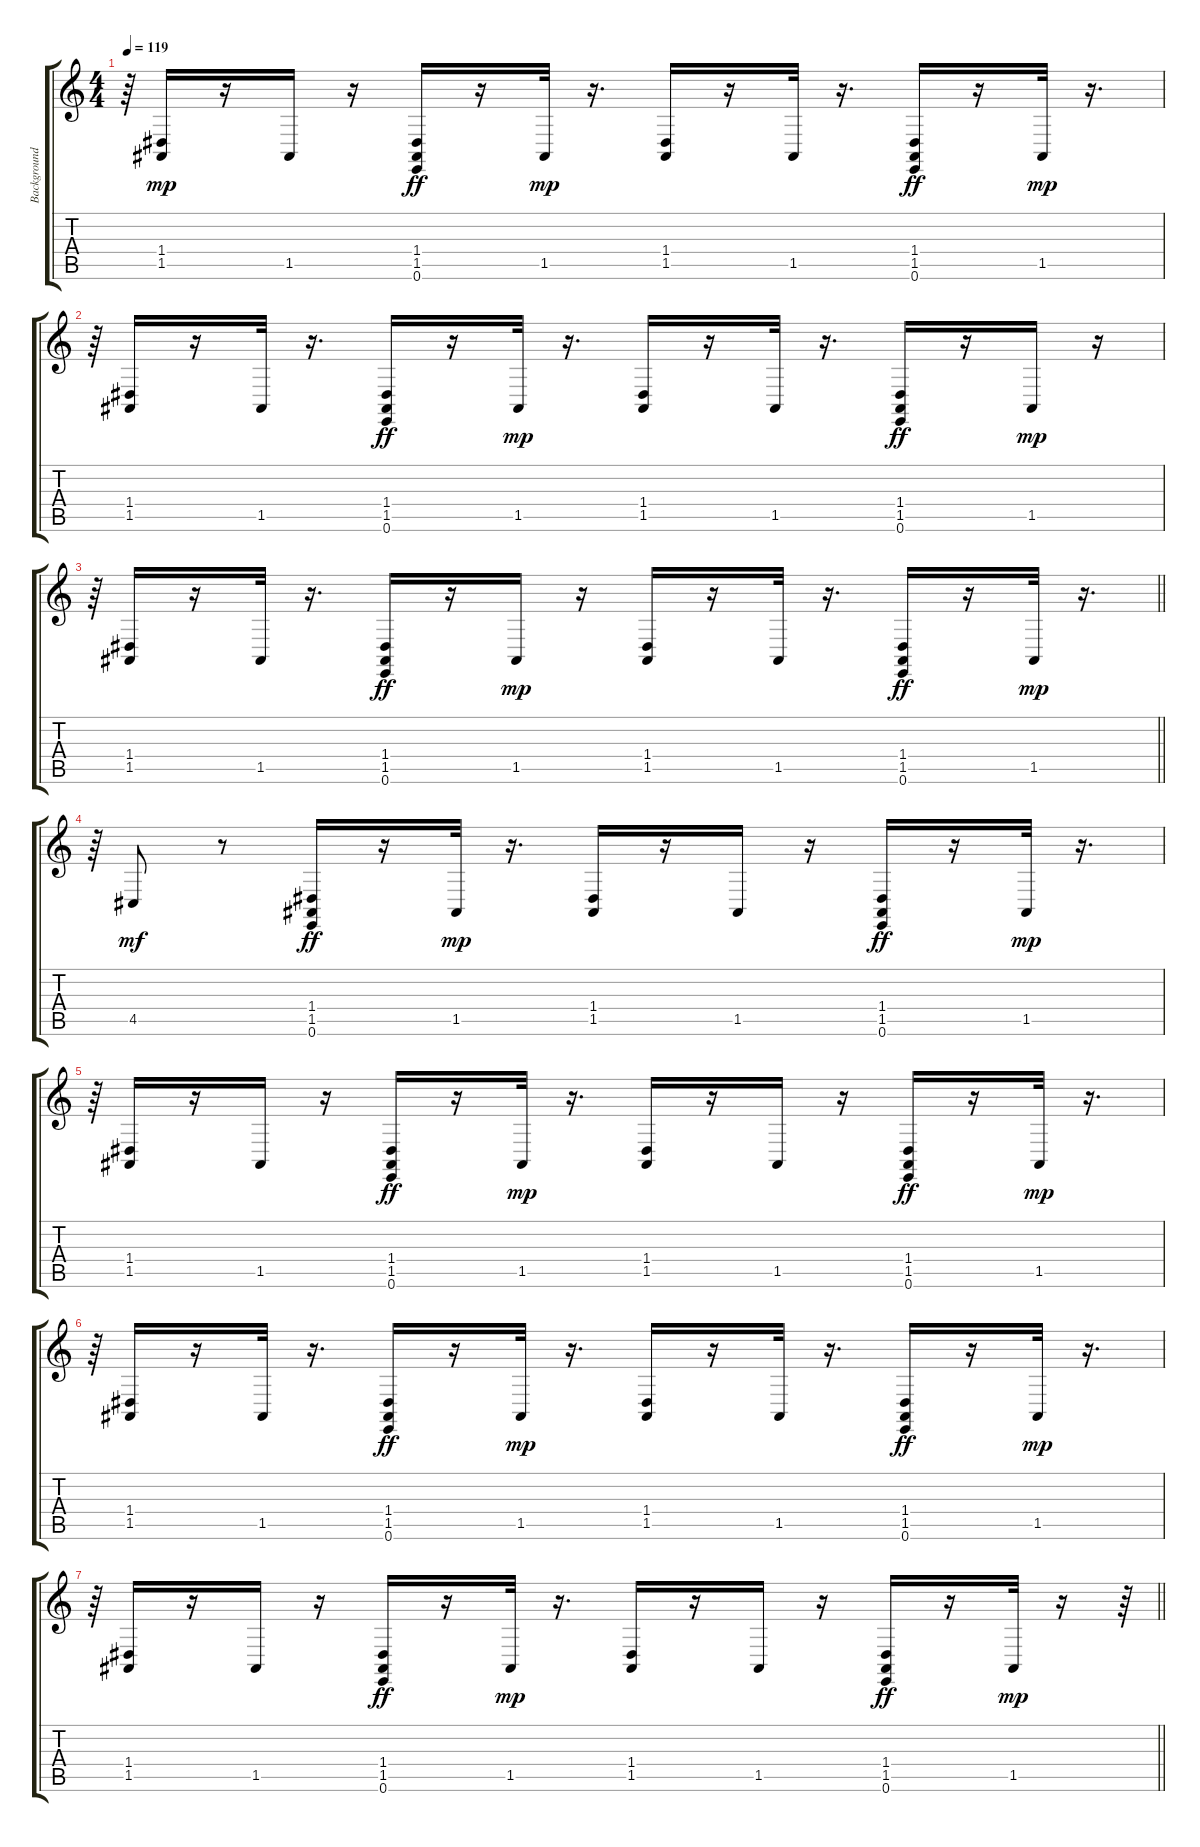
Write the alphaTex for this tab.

\track ("Background 1" "Background") {instrument acousticgrandpiano}
\staff {score tabs}
\tuning (E4 B3 G3 D3 A2 E2) {hide}
\ts (4 4)
\tempo 119
\clef g2
\ks c
r.64{dy mp} (1.4 1.5).16 r.16 1.5.16 r.16 (1.4 1.5 0.6).16{dy ff} r.16 1.5.32{dy mp} r.16{d} (1.4 1.5).16 r.16 1.5.32 r.16{d} (1.4 1.5 0.6).16{dy ff} r.16 1.5.32{dy mp} r.16{d} |
r.64 (1.4 1.5).16 r.16 1.5.32 r.16{d} (1.4 1.5 0.6).16{dy ff} r.16 1.5.32{dy mp} r.16{d} (1.4 1.5).16 r.16 1.5.32 r.16{d} (1.4 1.5 0.6).16{dy ff} r.16 1.5.16{dy mp} r.16 |
\barLineRight lightlight
r.64 (1.4 1.5).16 r.16 1.5.32 r.16{d} (1.4 1.5 0.6).16{dy ff} r.16 1.5.16{dy mp} r.16 (1.4 1.5).16 r.16 1.5.32 r.16{d} (1.4 1.5 0.6).16{dy ff} r.16 1.5.32{dy mp} r.16{d} |
r.64 4.5.8{dy mf} r.8 (1.4 1.5 0.6).16{dy ff} r.16 1.5.32{dy mp} r.16{d} (1.4 1.5).16 r.16 1.5.16 r.16 (1.4 1.5 0.6).16{dy ff} r.16 1.5.32{dy mp} r.16{d} |
r.64 (1.4 1.5).16 r.16 1.5.16 r.16 (1.4 1.5 0.6).16{dy ff} r.16 1.5.32{dy mp} r.16{d} (1.4 1.5).16 r.16 1.5.16 r.16 (1.4 1.5 0.6).16{dy ff} r.16 1.5.32{dy mp} r.16{d} |
r.64 (1.4 1.5).16 r.16 1.5.32 r.16{d} (1.4 1.5 0.6).16{dy ff} r.16 1.5.32{dy mp} r.16{d} (1.4 1.5).16 r.16 1.5.32 r.16{d} (1.4 1.5 0.6).16{dy ff} r.16 1.5.32{dy mp} r.16{d} |
\barLineRight lightlight
r.64 (1.4 1.5).16 r.16 1.5.16 r.16 (1.4 1.5 0.6).16{dy ff} r.16 1.5.32{dy mp} r.16{d} (1.4 1.5).16 r.16 1.5.16 r.16 (1.4 1.5 0.6).16{dy ff} r.16 1.5.32{dy mp} r.16 r.64
